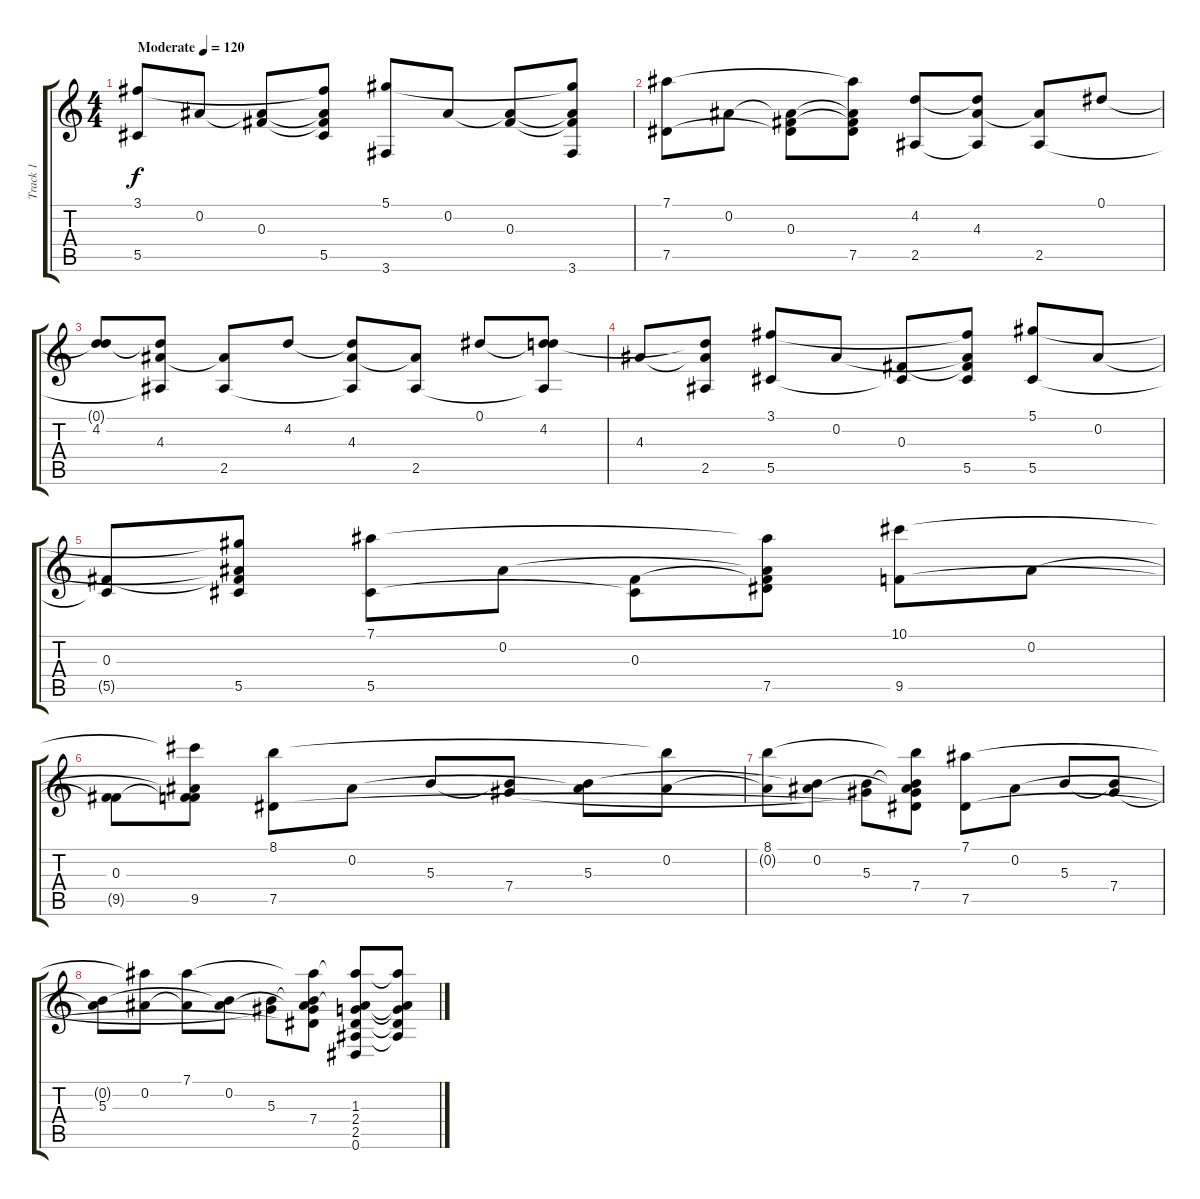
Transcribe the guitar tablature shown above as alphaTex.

\track ("Track 1" "Track 1") {solo instrument acousticguitarnylon}
\staff {score tabs}
\tuning (Eb4 Bb3 Gb3 Db3 Ab2 Eb2) {hide}
\ts (4 4)
\tempo (120 "Moderate")
\clef g2
\ks c
(3.1 5.5).8{dy f instrument acousticguitarnylon} 0.2.8 (0.2{t} 0.3).8 (3.1{t} 0.2{t} 0.3{t} 5.5).8 (5.1 3.6).8 0.2.8 (0.2{t} 0.3).8 (5.1{t} 0.2{t} 0.3{t} 3.6).8 |
(7.1 7.5).8 0.2.8 (0.2{t} 0.3 7.5{t}).8 (7.1{t} 0.2{t} 0.3{t} 7.5).8 (4.2 2.5).8 (4.2{t} 4.3 2.5{t}).8 (4.3{t} 2.5).8 0.1.8 |
(0.1{t} 4.2).8 (4.2{t} 4.3 2.5{t}).8 (4.3{t} 2.5).8 4.2.8 (4.2{t} 4.3 2.5{t}).8 (4.3{t} 2.5).8 0.1.8 (0.1{t} 4.2 2.5{t}).8 |
4.3.8 (4.2{t} 4.3{t} 2.5).8 (3.1 5.5).8 0.2.8 (0.3 5.5{t}).8 (3.1{t} 0.2{t} 0.3{t} 5.5).8 (5.1 5.5).8 0.2.8 |
(0.3 5.5{t}).8 (5.1{t} 0.2{t} 0.3{t} 5.5).8 (7.1 5.5).8 0.2.8 (0.3 5.5{t}).8 (7.1{t} 0.2{t} 0.3{t} 7.5).8 (10.1 9.5).8 0.2.8 |
(0.3 9.5{t}).8 (10.1{t} 0.2{t} 0.3{t} 9.5).8 (8.1 7.5).8 0.2.8 5.3.8 (5.3{t} 7.4).8 (0.2{t} 5.3).8 (8.1{t} 0.2).8 |
(8.1 0.2{t}).8 (0.2 5.3{t}).8 (5.3 7.4{t}).8 (8.1{t} 0.2{t} 5.3{t} 7.4 7.5{t}).8 (7.1 7.5).8 0.2.8 5.3.8 (5.3{t} 7.4).8 |
(0.2{t} 5.3).8 (7.1{t} 0.2).8 (7.1 0.2{t}).8 (0.2 5.3{t}).8 (5.3 7.4{t}).8 (7.1{t} 0.2{t} 5.3{t} 7.4 7.5{t}).8 (7.1{t} 0.2{t} 1.3 2.4 2.5 0.6).8 (7.1{t} 0.2{t} 1.3{t} 2.4{t} 2.5{t}).8
